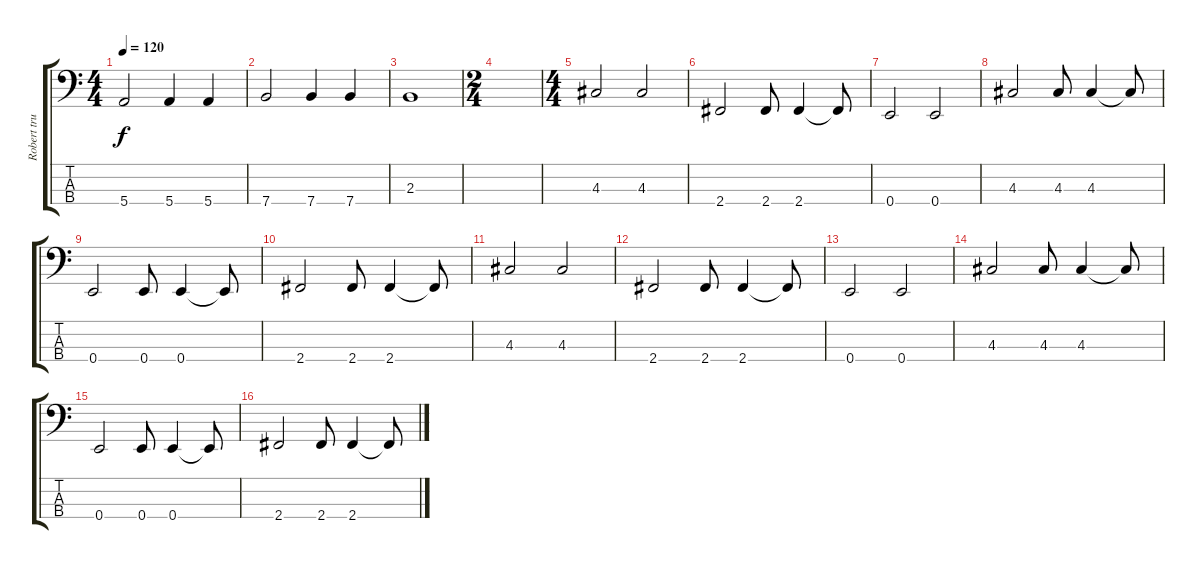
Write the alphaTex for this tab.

\track ("Robert trujillo" "Robert tru") {instrument electricbassfinger}
\staff {score tabs}
\tuning (G2 D2 A1 E1) {hide}
\ts (4 4)
\tempo 120
\clef f4
\ks c
5.4.2{dy f} 5.4.4 5.4.4 |
7.4.2 7.4.4 7.4.4 |
2.3.1 |
\ts (2 4)
|
\ts (4 4)
4.3.2 4.3.2 |
2.4.2 2.4.8 2.4.4 2.4{t}.8 |
0.4.2 0.4.2 |
4.3.2 4.3.8 4.3.4 4.3{t}.8 |
0.4.2 0.4.8 0.4.4 0.4{t}.8 |
2.4.2 2.4.8 2.4.4 2.4{t}.8 |
4.3.2 4.3.2 |
2.4.2 2.4.8 2.4.4 2.4{t}.8 |
0.4.2 0.4.2 |
4.3.2 4.3.8 4.3.4 4.3{t}.8 |
0.4.2 0.4.8 0.4.4 0.4{t}.8 |
2.4.2 2.4.8 2.4.4 2.4{t}.8
